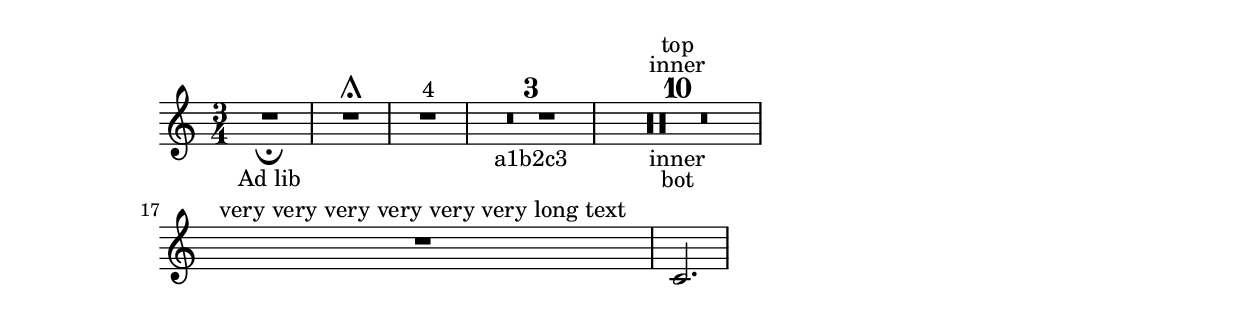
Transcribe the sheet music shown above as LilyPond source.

%% Generated by lilypond-book
%% Options: [exampleindent=10.16\mm,indent=0\mm,line-width=160\mm]
\include "lilypond-book-preamble.ly"


% ****************************************************************
% Start cut-&-pastable-section
% ****************************************************************

#(ly:set-option 'eps-box-padding 3.000000)



\paper {
  indent = 0\mm
  line-width = 160\mm
  % offset the left padding, also add 1mm as lilypond creates cropped
  % images with a little space on the right
  line-width = #(- line-width (* mm  3.000000) (* mm 1))
}

\layout {
  
}




% ****************************************************************
% ly snippet:
% ****************************************************************
\sourcefilename "/lilypond-2.23.82/input/regression/multi-measure-rest-text.ly"
\sourcefileline 0
\version "2.21.0"

\header  {

  texidoc = "
Scripts and texts may be added to the multi-measure rests.

By setting the appropriate @code{spacing-procedure}, we can make
measures stretch to accommodate wide texts.

"


}

\book { \score { {
  \time 3/4
  \set Score.skipBars = ##t
  R2._\fermata _"Ad lib"
  R2.^\shortfermata
  R2.^"4"
  R2.*3_\markup { \roman "a1b2c3" }
  R2.*10^"inner"^"top"_"inner"_"bot"
  \override MultiMeasureRestText.springs-and-rods
    = #ly:multi-measure-rest::set-text-rods

  R2.^"very very very very very very long text"
  c'2.
}
  \layout { ragged-right = ##t }
}}



% ****************************************************************
% end ly snippet
% ****************************************************************
